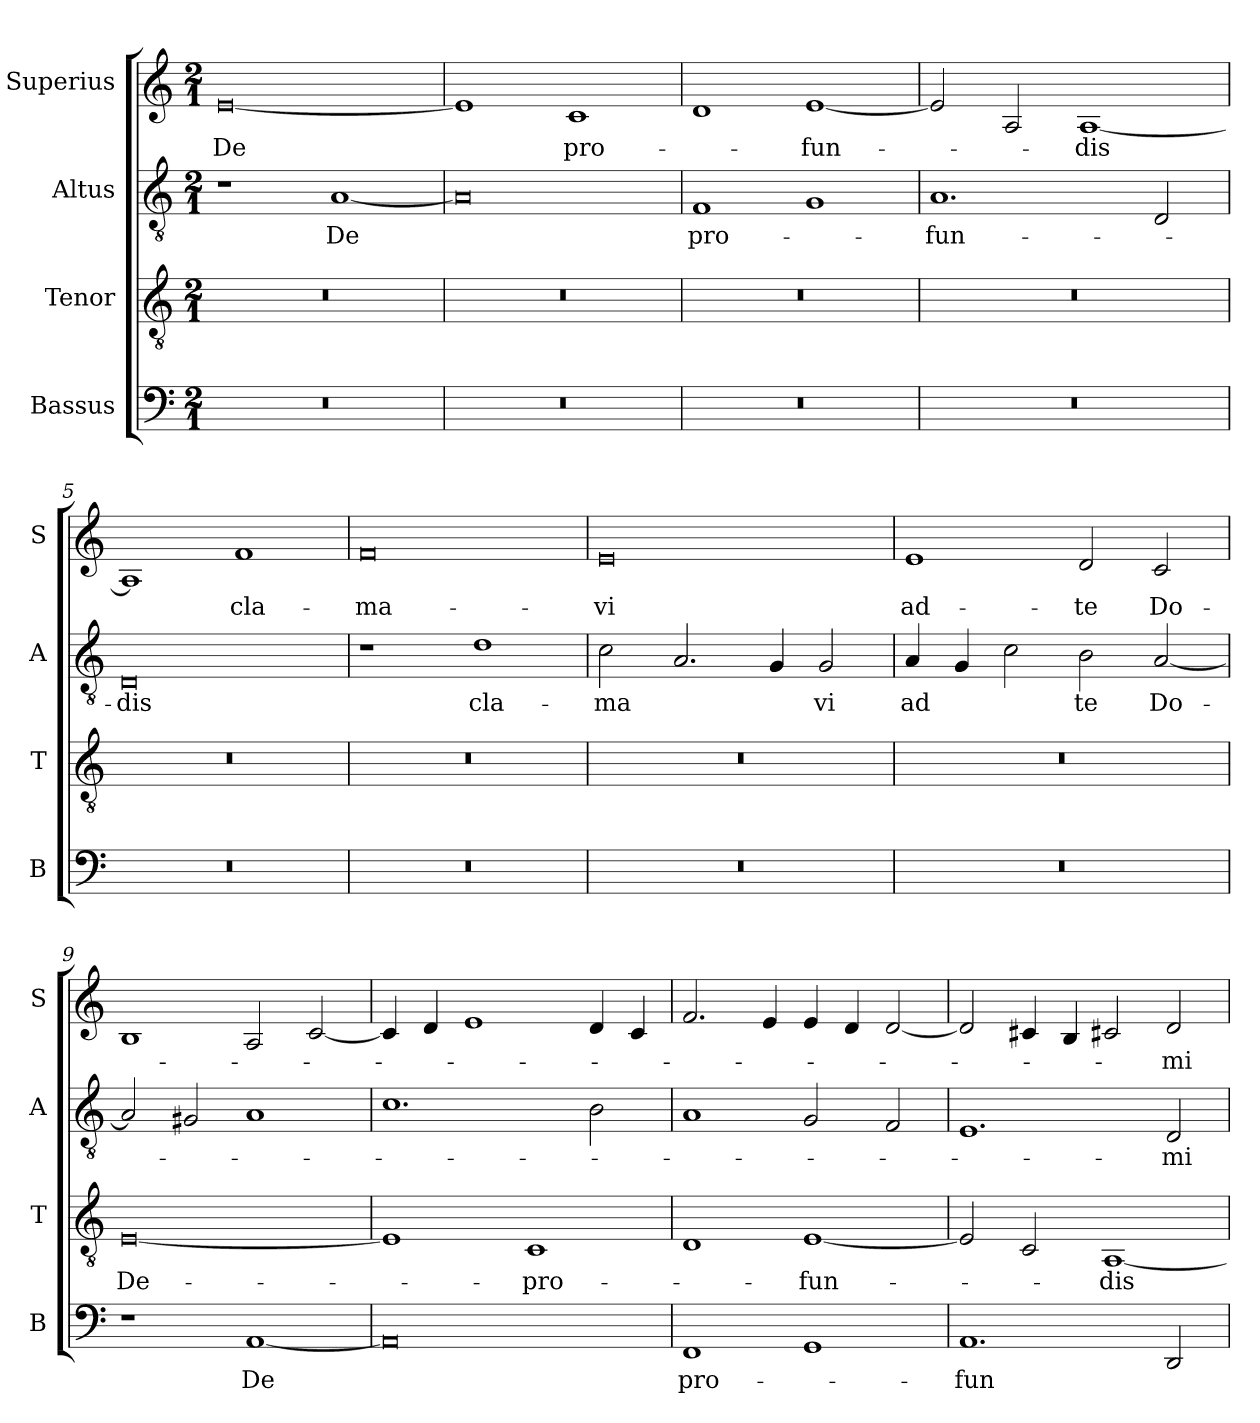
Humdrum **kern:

**kern	**text	**kern	**text	**kern	**text	**kern	**text
*part4	*part4	*part3	*part3	*part2	*part2	*part1	*part1
*staff4	*staff4	*staff3	*staff3	*staff2	*staff2	*staff1	*staff1
*I"Bassus	*	*I"Tenor	*	*I"Altus	*	*I"Superius	*
*I'B	*	*I'T	*	*I'A	*	*I'S	*
*clefF4	*	*clefGv2	*	*clefGv2	*	*clefG2	*
*k[]	*	*k[]	*	*k[]	*	*k[]	*
*M2/1	*	*M2/1	*	*M2/1	*	*M2/1	*
=1	=1	=1	=1	=1	=1	=1	=1
0r	.	0r	.	1r	.	[0e	De
.	.	.	.	[1A	De	.	.
=2	=2	=2	=2	=2	=2	=2	=2
0r	.	0r	.	0A]	.	1e]	.
.	.	.	.	.	.	1c	pro-
=3	=3	=3	=3	=3	=3	=3	=3
0r	.	0r	.	1F	pro-	1d	.
.	.	.	.	1G	.	[1e	-fun-
=4	=4	=4	=4	=4	=4	=4	=4
0r	.	0r	.	1.A	-fun-	2e/]	.
.	.	.	.	.	.	2A/	.
.	.	.	.	.	.	[1A	-dis
.	.	.	.	2D/	.	.	.
=5	=5	=5	=5	=5	=5	=5	=5
0r	.	0r	.	0D	-dis	1A]	.
.	.	.	.	.	.	1f	cla-
=6	=6	=6	=6	=6	=6	=6	=6
0r	.	0r	.	1r	.	0f	-ma-
.	.	.	.	1d	cla-	.	.
=7	=7	=7	=7	=7	=7	=7	=7
0r	.	0r	.	2c\	-ma	0e	-vi
.	.	.	.	2.A/	.	.	.
.	.	.	.	4G/	.	.	.
.	.	.	.	2G/	vi	.	.
=8	=8	=8	=8	=8	=8	=8	=8
0r	.	0r	.	4A/	ad	1e	ad-
.	.	.	.	4G/	.	.	.
.	.	.	.	2c\	.	.	.
.	.	.	.	2B\	te	2d/	-te
.	.	.	.	[2A/	Do-	2c/	Do-
=9	=9	=9	=9	=9	=9	=9	=9
1r	.	[0E	De-	2A/]	.	1B	.
.	.	.	.	2G#X/	.	.	.
[1AA	De	.	.	1A	.	2A/	.
.	.	.	.	.	.	[2c/	.
=10	=10	=10	=10	=10	=10	=10	=10
0AA]	.	1E]	.	1.c	.	4c/]	.
.	.	.	.	.	.	4d/	.
.	.	.	.	.	.	1e	.
.	.	1C	-pro-	.	.	.	.
.	.	.	.	2B\	.	4d/	.
.	.	.	.	.	.	4c/	.
=11	=11	=11	=11	=11	=11	=11	=11
1FF	pro-	1D	.	1A	.	2.f/	.
.	.	.	.	.	.	4e/	.
1GG	.	[1E	-fun-	2G/	.	4e/	.
.	.	.	.	.	.	4d/	.
.	.	.	.	2F/	.	[2d/	.
=12	=12	=12	=12	=12	=12	=12	=12
1.AA	-fun	2E/]	.	1.E	.	2d/]	.
.	.	2C/	.	.	.	4c#X/	.
.	.	.	.	.	.	4B/	.
.	.	[1AA	-dis	.	.	2c#X/	.
2DD/	.	.	.	2D/	-mi-	2d/	-mi-
=	=	=	=	=	=	=	=
*-	*-	*-	*-	*-	*-	*-	*-
